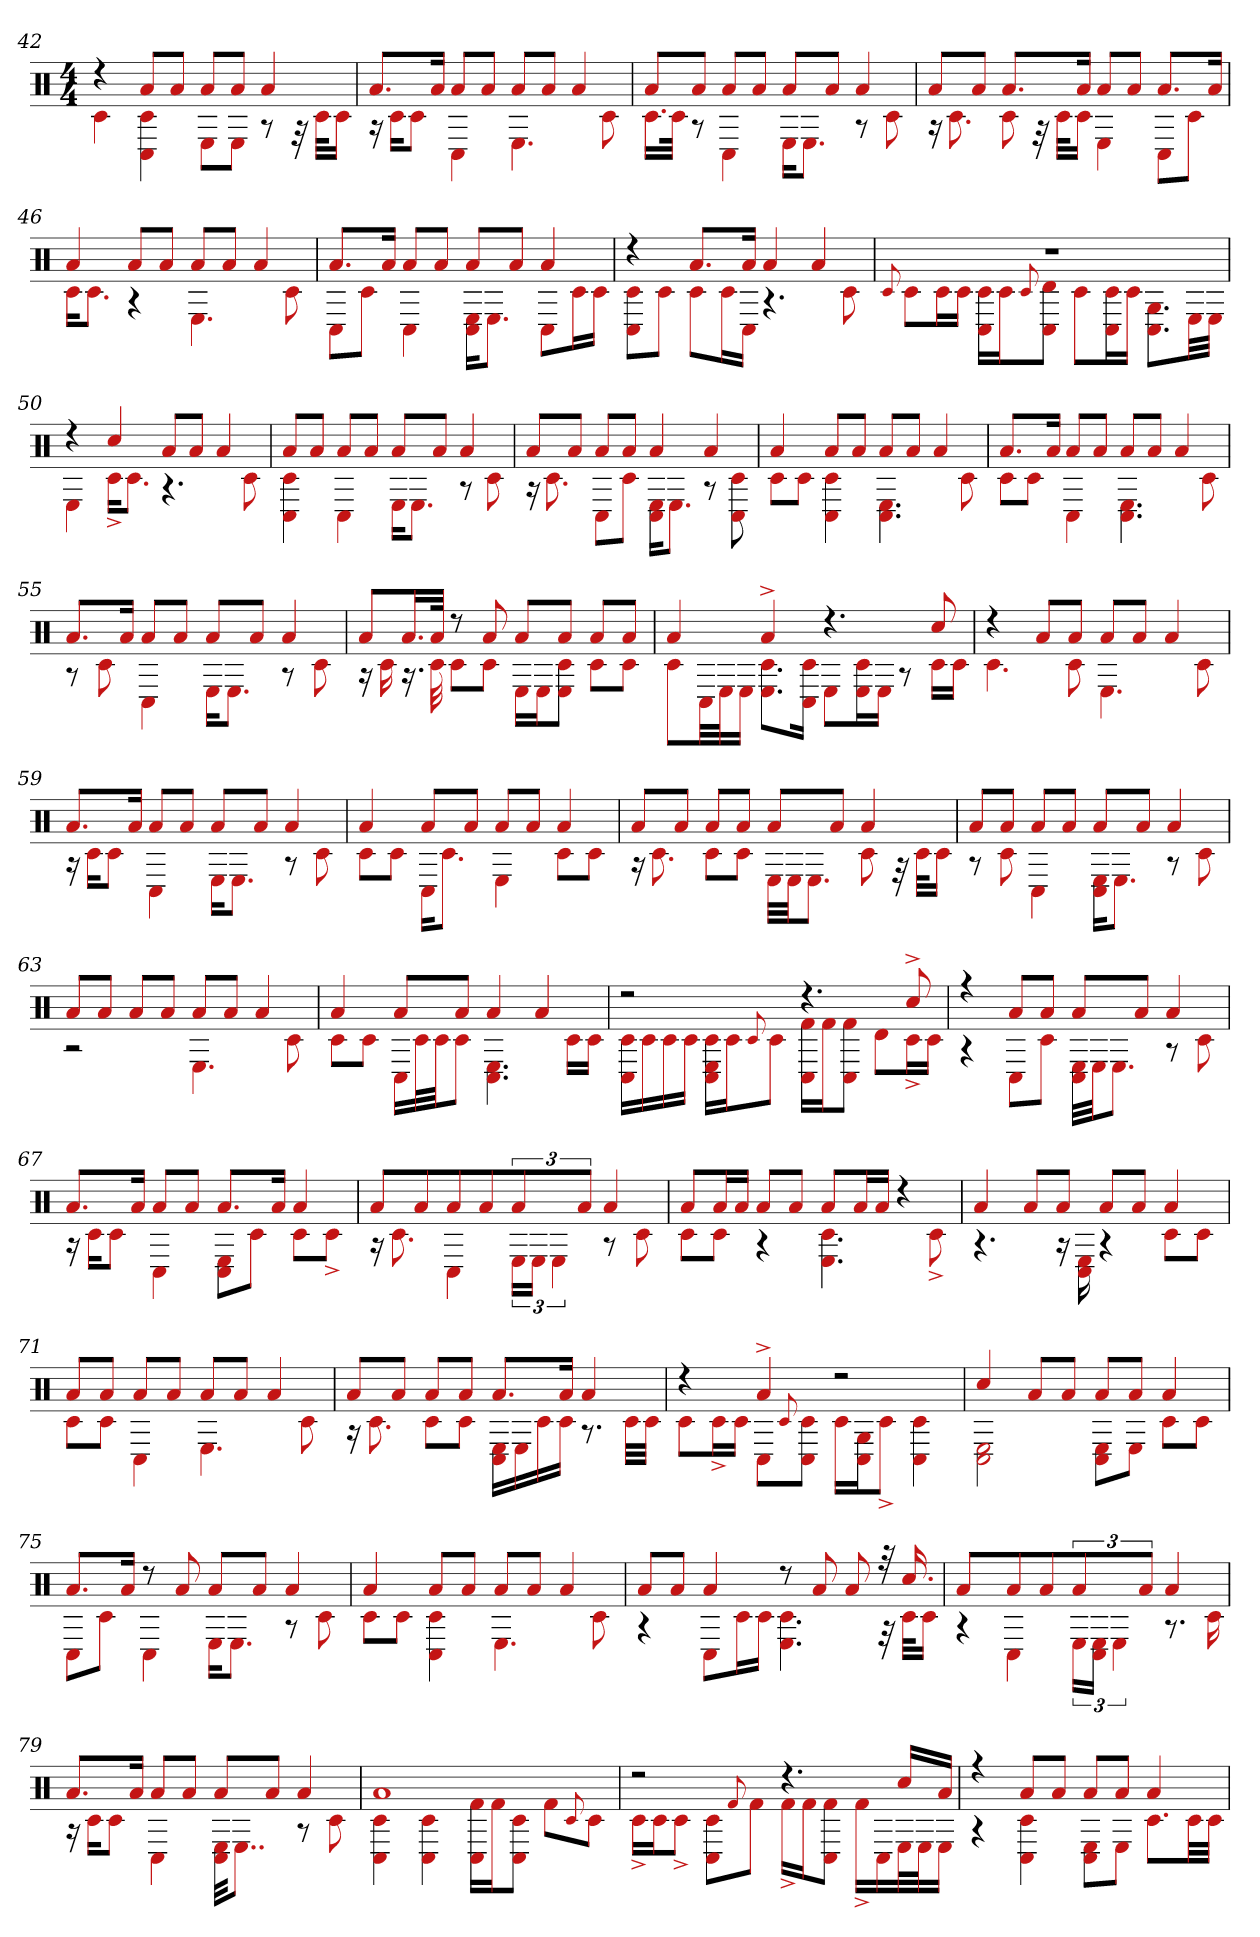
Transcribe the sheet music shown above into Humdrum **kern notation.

**kern
*part1
*staff1
*clefX
*k[]
*M4/4
=42
*^
4r	4c#
8aL	4c# 4C#
8aJ	.
8aL	8EL
8aJ	8EJ
4a	8r
.	32r
.	32c#KLL
.	16c#JJ
=43	=43
8.aL	16r
.	16c#KL
.	8c#J
16aJk	.
8aL	4C#
8aJ	.
8aL	4.E
8aJ	.
4a	.
.	8c#
=44	=44
8aL	16.c#LL
.	32c#JJk
8aJ	8r
8aL	4C#
8aJ	.
8aL	16EKL
.	8.EJ
8aJ	.
4a	8r
.	8c#
=45	=45
8aL	16r
.	8.c#
8aJ	.
8.aL	8c#
.	32r
.	32c#KLL
16aJk	16c#JJ
8aL	4E
8aJ	.
8.aL	8C#L
.	8c#J
16aJk	.
=46	=46
4a	16c#KL
.	8.c#J
8aL	4r
8aJ	.
8aL	4.E
8aJ	.
4a	.
.	8c#
=47	=47
8.aL	8C#L
.	8c#J
16aJk	.
8aL	4C#
8aJ	.
8aL	16E 16C#KL
.	8.EJ
8aJ	.
4a	8C#L
.	16c#L
.	16c#JJ
=48	=48
4r	8C# 8c#L
.	8c#J
8.aL	8c#L
.	16c#L
16aJk	16C#JJ
4a	4.r
4a	.
.	8c#
=49	=49
.	8qqc#
1r	8c#L
.	16c#L
.	16c#JJ
.	16c# 16C#LL
.	16c#J
.	8qqc#
.	8C# 8dJ
.	8c#L
.	16C# 16c#L
.	16c#JJ
.	8.C# 8.GL
.	32ELL
.	32EJJJ
=50	=50
4r	4E
4cc#	16c#^KL
.	8.c#J
8aL	4.r
8aJ	.
4a	.
.	8c#
=51	=51
8aL	4c# 4C#
8aJ	.
8aL	4C#
8aJ	.
8aL	16EKL
.	8.EJ
8aJ	.
4a	8r
.	8c#
=52	=52
8aL	16r
.	8.c#
8aJ	.
8aL	8C#L
8aJ	8c#J
4a	16C# 16EKL
.	8.EJ
4a	8r
.	8C# 8c#
=53	=53
4a	8c#L
.	8c#J
8aL	4C# 4c#
8aJ	.
8aL	4.E 4.C#
8aJ	.
4a	.
.	8c#
=54	=54
8.aL	8c#L
.	8c#J
16aJk	.
8aL	4C#
8aJ	.
8aL	4.E 4.C#
8aJ	.
4a	.
.	8c#
=55	=55
8.aL	8r
.	8c#
16aJk	.
8aL	4C#
8aJ	.
8aL	16EKL
.	8.EJ
8aJ	.
4a	8r
.	8c#
=56	=56
8aL	16r
.	16c#
16.aL	16.r
32aJJk	32c#
8r	8c#L
8a	8c#J
8aL	16ELL
.	16EJ
8aJ	8c# 8EJ
8aL	8c#L
8aJ	8c#J
=57	=57
4a	8c#L
.	32C#LL
.	32EJ
.	16EJJ
4a^	8.E 8.c#L
.	16C# 16c#Jk
4.r	8EL
.	16E 16c#L
.	16EJJ
.	8r
8cc#	16c#LL
.	16c#JJ
=58	=58
4r	4.c#
8aL	.
8aJ	8c#
8aL	4.E
8aJ	.
4a	.
.	8c#
=59	=59
8.aL	16r
.	16c#KL
.	8c#J
16aJk	.
8aL	4C#
8aJ	.
8aL	16EKL
.	8.EJ
8aJ	.
4a	8r
.	8c#
=60	=60
4a	8c#L
.	8c#J
8aL	16C#KL
.	8.c#J
8aJ	.
8aL	4E
8aJ	.
4a	8c#L
.	8c#J
=61	=61
8aL	16r
.	8.c#
8aJ	.
8aL	8c#L
8aJ	8c#J
8aL	32ELLL
.	32EJJ
.	8.EJ
8aJ	.
4a	8c#
.	32r
.	32c#KLL
.	16c#JJ
=62	=62
8aL	8r
8aJ	8c#
8aL	4C#
8aJ	.
8aL	16C# 16EKL
.	8.EJ
8aJ	.
4a	8r
.	8c#
=63	=63
8aL	2r
8aJ	.
8aL	.
8aJ	.
8aL	4.E
8aJ	.
4a	.
.	8c#
=64	=64
4a	8c#L
.	8c#J
8aL	16C#LL
.	32c#L
.	32c#JJ
8aJ	8c#J
4a	4.C# 4.E
4a	.
.	16c#LL
.	16c#JJ
=65	=65
2r	16c# 16C#LL
.	16c#
.	16c#
.	16c#JJ
.	16c# 16C# 16ELL
.	16c#J
.	8qqc#
.	8c#J
4.r	16C# 16f#LL
.	16f#J
.	8C# 8f#J
.	8dL
8cc#^	16c#^L
.	16c#JJ
=66	=66
4r	4r
8aL	8C#L
8aJ	8c#J
8aL	32E 32C#LLL
.	32EJJ
.	8.EJ
8aJ	.
4a	8r
.	8c#
=67	=67
8.aL	16r
.	16c#KL
.	8c#J
16aJk	.
8aL	4C#
8aJ	.
8.aL	8C# 8EL
.	8c#J
16aJk	.
4a	8c#L
.	8c#^J
=68	=68
8aL	16r
.	8.c#
8aJ	.
8aL	4C#
8aJ	.
6a	24ELL
.	24EJJ
.	6E
12aJ	.
4a	8r
.	8c#
=69	=69
8aL	8c#L
16aL	8c#J
16aJJ	.
8aL	4r
8aJ	.
8aL	4.c# 4.E
16aL	.
16aJJ	.
4r	.
.	8c#^
=70	=70
4a	4.r
8aL	.
8aJ	16r
.	16C# 16E
8aL	4r
8aJ	.
4a	8c#L
.	8c#J
=71	=71
8aL	8c#L
8aJ	8c#J
8aL	4C#
8aJ	.
8aL	4.E
8aJ	.
4a	.
.	8c#
=72	=72
8aL	16r
.	8.c#
8aJ	.
8aL	8c#L
8aJ	8c#J
8.aL	16C# 16ELL
.	16E
.	16c#
16aJk	16c#JJ
4a	8.r
.	32c#LLL
.	32c#JJJ
=73	=73
4r	8c#L
.	16c#^L
.	16c#JJ
4a^	8C#L
.	8qqc#
.	8C# 8c#J
2r	16c#LL
.	16C# 16GJ
.	8c#^J
.	4C# 4c#
=74	=74
4cc#	2C# 2E
8aL	.
8aJ	.
8aL	8E 8C#L
8aJ	8EJ
4a	8c#L
.	8c#J
=75	=75
8.aL	8C#L
.	8c#J
16aJk	.
8r	4C#
8a	.
8aL	16EKL
.	8.EJ
8aJ	.
4a	8r
.	8c#
=76	=76
4a	8c#L
.	8c#J
8aL	4C# 4c#
8aJ	.
8aL	4.E
8aJ	.
4a	.
.	8c#
=77	=77
8aL	4r
8aJ	.
4a	8C#L
.	16c#L
.	16c#JJ
8r	4.E 4.c#
8a	.
8a	.
32r	32r
16.cc#	32c#KLL
.	16c#JJ
=78	=78
4a	4r
8aL	4C#
8aJ	.
6a	24ELL
.	24C# 24EJJ
.	6E
12aJ	.
4a	8.r
.	16c#
=79	=79
8.aL	16r
.	16c#KL
.	8c#J
16aJk	.
8aL	4C#
8aJ	.
8aL	32E 32C#KKL
.	8..EJ
8aJ	.
4a	8r
.	8c#
=80	=80
1a	4C# 4c#
.	4C# 4c#
.	16f# 16C#LL
.	16f#J
.	8C# 8c#J
.	8f#L
.	8qqc#
.	8c#J
=81	=81
2r	16c#^LL
.	16c#J
.	8c#^J
.	8C# 8c#L
.	8qqf#
.	8f#J
4.r	16f#^LL
.	16f#J
.	8C# 8f#J
.	16f#^LL
.	16C#
16cc#LL	32EL
.	32EJ
16aJJ	16EJJ
=82	=82
4r	4r
8aL	4C# 4c#
8aJ	.
8aL	8E 8C#L
8aJ	8EJ
4a	8.c#L
.	32c#LL
.	32c#JJJ
*v	*v
=
*-
